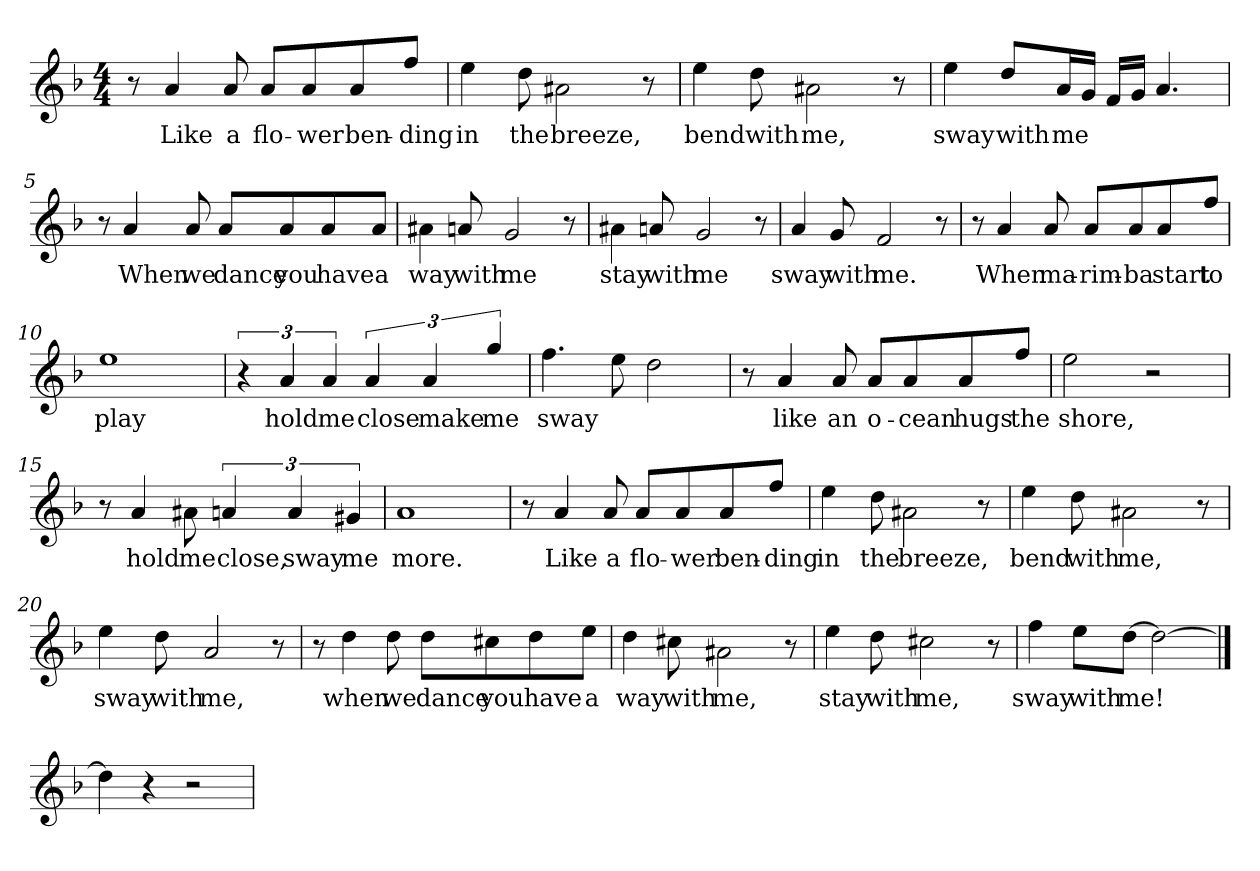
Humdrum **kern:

**kern	**text
*part1	*part1
*staff1	*staff1
*clefG2	*
*k[b-]	*
*F:	*
*M4/4	*
=1	=1
8r	.
4a/	Like
8a/	a
8a/L	flo-
8a/	-wer
8a/	ben-
8ff/J	-ding
=2	=2
4ee\	in
8dd\	the
2a#X\	breeze,
8r	.
=3	=3
4ee\	bend
8dd\	with
2a#X\	me,
8r	.
=4	=4
4ee\	sway
8dd/L	with
16a/	me
16g/J	.
16f/L	.
16g/J	.
4.a/	.
!!LO:LB:g=z
=5	=5
8r	.
4a/	When
8a/	we
8a/L	dance
8a/	you
8a/	have
8a/J	a
=6	=6
4a#X\	way
8an/	with
2g/	me
8r	.
=7	=7
4a#X\	stay
8an/	with
2g/	me
8r	.
=8	=8
4a/	sway
8g/	with
2f/	me.
8r	.
!!LO:LB:g=z
=9	=9
8r	.
4a/	When
8a/	ma-
8a/L	-rim-
8a/	-ba
8a/	start
8ff/J	to
=10	=10
1ee	play
=11	=11
6r	.
6a/	hold
6a/	me
6a/	close
6a/	make
6gg/	me
=12	=12
4.ff\	sway
8ee\	.
2dd\	.
!!LO:LB:g=z
=13	=13
8r	.
4a/	like
8a/	an
8a/L	o-
8a/	-cean
8a/	hugs
8ff/J	the
=14	=14
2ee\	shore,
2r	.
=15	=15
8r	.
4a/	hold
8a#X\	me
6an/	close,
6a/	sway
6g#X/	me
=16	=16
1a	more.
!!LO:LB:g=z
=17	=17
8r	.
4a/	Like
8a/	a
8a/L	flo-
8a/	-wer
8a/	ben-
8ff/J	-ding
=18	=18
4ee\	in
8dd\	the
2a#X\	breeze,
8r	.
=19	=19
4ee\	bend
8dd\	with
2a#X\	me,
8r	.
=20	=20
4ee\	sway
8dd\	with
2a/	me,
8r	.
!!LO:LB:g=z
=21	=21
8r	.
4dd\	when
8dd\	we
8dd\L	dance
8cc#X\	you
8dd\	have
8ee\J	a
=22	=22
4dd\	way
8cc#X\	with
2a#X\	me,
8r	.
=23	=23
4ee\	stay
8dd\	with
2cc#X\	me,
8r	.
=24	=24
4ff\	sway
8ee\L	with
[8dd\J	me!
2dd\_	.
==25	==25
4dd\]	.
4r	.
2r	.
=	=
*-	*-
